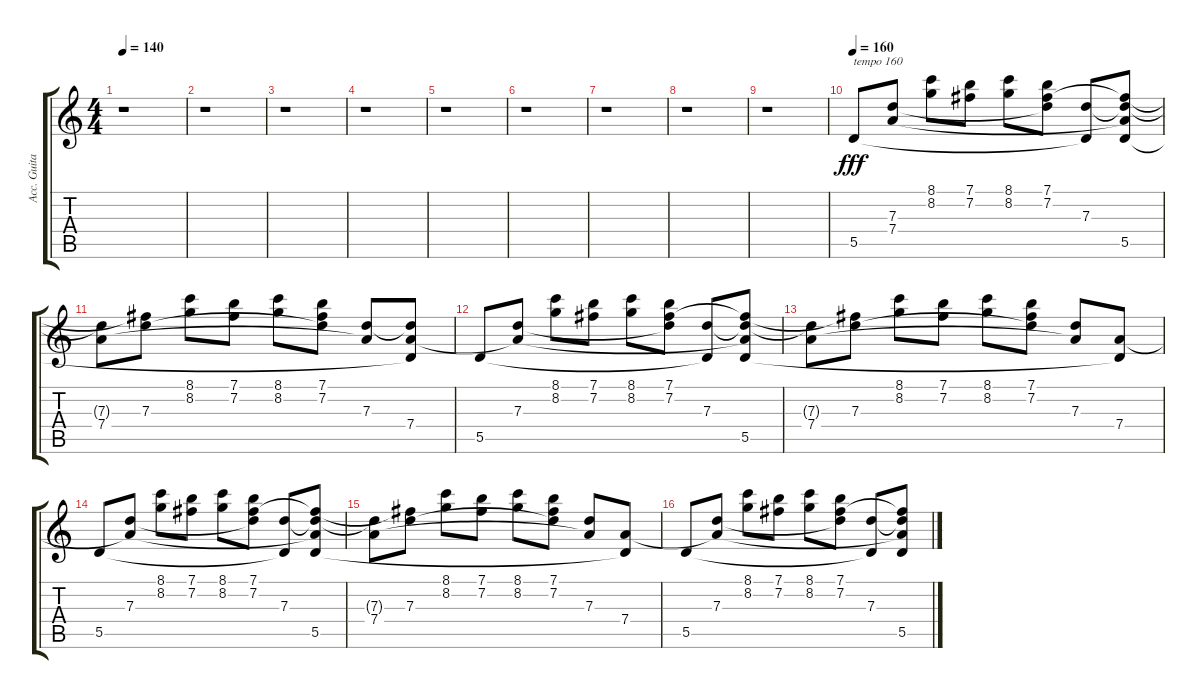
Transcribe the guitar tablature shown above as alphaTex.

\track ("Acc. Guitar 2" "Acc. Guita") {instrument acousticguitarsteel}
\staff {score tabs}
\tuning (E4 B3 G3 D3 A2 D2) {hide}
\ts (4 4)
\tempo 140
\clef g2
\ks c
r.1{dy fff} |
r.1 |
r.1 |
r.1 |
r.1 |
r.1 |
r.1 |
r.1 |
r.1 |
\tempo 160
5.5.8{txt "tempo 160" instrument acousticguitarsteel} (7.3 7.4).8 (8.1 8.2).8 (7.1 7.2).8 (8.1 8.2).8 (7.1 7.2 7.3{t}).8 (7.3 5.5{t}).8 (7.2{t} 7.3{t} 7.4{t} 5.5).8 |
(7.3{t} 7.4).8 (7.2{t} 7.3).8 (8.1 8.2).8 (7.1 7.2).8 (8.1 8.2).8 (7.1 7.2 7.3{t}).8 (7.3 7.4{t}).8 (7.3{t} 7.4 5.5{t}).8 |
5.5.8 (7.3 7.4{t}).8 (8.1 8.2).8 (7.1 7.2).8 (8.1 8.2).8 (7.1 7.2 7.3{t}).8 (7.3 5.5{t}).8 (7.2{t} 7.3{t} 7.4{t} 5.5).8 |
(7.3{t} 7.4).8 (7.2{t} 7.3).8 (8.1 8.2).8 (7.1 7.2).8 (8.1 8.2).8 (7.1 7.2 7.3{t}).8 (7.3 7.4{t}).8 (7.4 5.5{t}).8 |
5.5.8 (7.3 7.4{t}).8 (8.1 8.2).8 (7.1 7.2).8 (8.1 8.2).8 (7.1 7.2 7.3{t}).8 (7.3 5.5{t}).8 (7.2{t} 7.3{t} 7.4{t} 5.5).8 |
(7.3{t} 7.4).8 (7.2{t} 7.3).8 (8.1 8.2).8 (7.1 7.2).8 (8.1 8.2).8 (7.1 7.2 7.3{t}).8 (7.3 7.4{t}).8 (7.4 5.5{t}).8 |
5.5.8 (7.3 7.4{t}).8 (8.1 8.2).8 (7.1 7.2).8 (8.1 8.2).8 (7.1 7.2 7.3{t}).8 (7.3 5.5{t}).8 (7.2{t} 7.3{t} 7.4{t} 5.5).8
